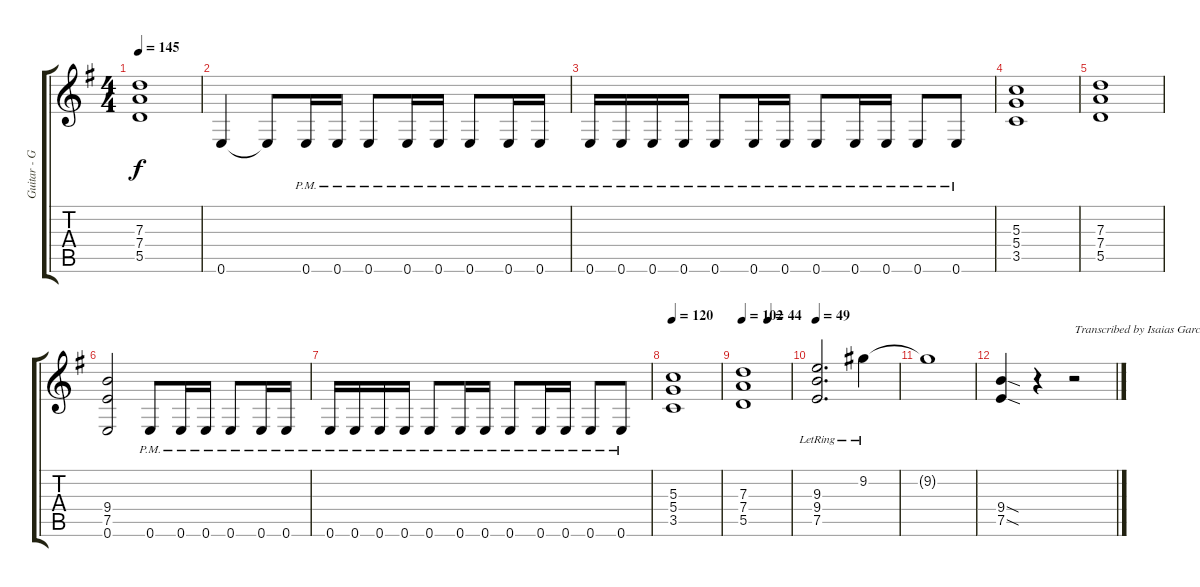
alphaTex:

\track ("Guitar - Glenn Tipton" "Guitar - G") {instrument distortionguitar}
\staff {score tabs}
\tuning (E4 B3 G3 D3 A2 E2) {hide}
\ts (4 4)
\tempo 145
\clef g2
\ks g
(7.3 7.4 5.5).1{dy f} |
0.6.4 0.6{t}.8 0.6{pm}.16 0.6{pm}.16 0.6{pm}.8 0.6{pm}.16 0.6{pm}.16 0.6{pm}.8 0.6{pm}.16 0.6{pm}.16 |
0.6{pm}.16 0.6{pm}.16 0.6{pm}.16 0.6{pm}.16 0.6{pm}.8 0.6{pm}.16 0.6{pm}.16 0.6{pm}.8 0.6{pm}.16 0.6{pm}.16 0.6{pm}.8 0.6{pm}.8 |
(5.3 5.4 3.5).1 |
(7.3 7.4 5.5).1 |
(9.4 7.5 0.6).2 0.6{pm}.8 0.6{pm}.16 0.6{pm}.16 0.6{pm}.8 0.6{pm}.16 0.6{pm}.16 |
0.6{pm}.16 0.6{pm}.16 0.6{pm}.16 0.6{pm}.16 0.6{pm}.8 0.6{pm}.16 0.6{pm}.16 0.6{pm}.8 0.6{pm}.16 0.6{pm}.16 0.6{pm}.8 0.6{pm}.8 |
\tempo 120
(5.3 5.4 3.5).1 |
\tempo 102
\tempo (44 0.53125)
(7.3 7.4 5.5).1 |
\tempo 49
(9.3{lr} 9.4{lr} 7.5{lr}).2{d} 9.2{lr}.4 |
9.2{t}.1 |
(9.4{sod} 7.5{sod}).4 r.4 r.2{txt "Transcribed by Isaias Garcia (TexasFury)"}
